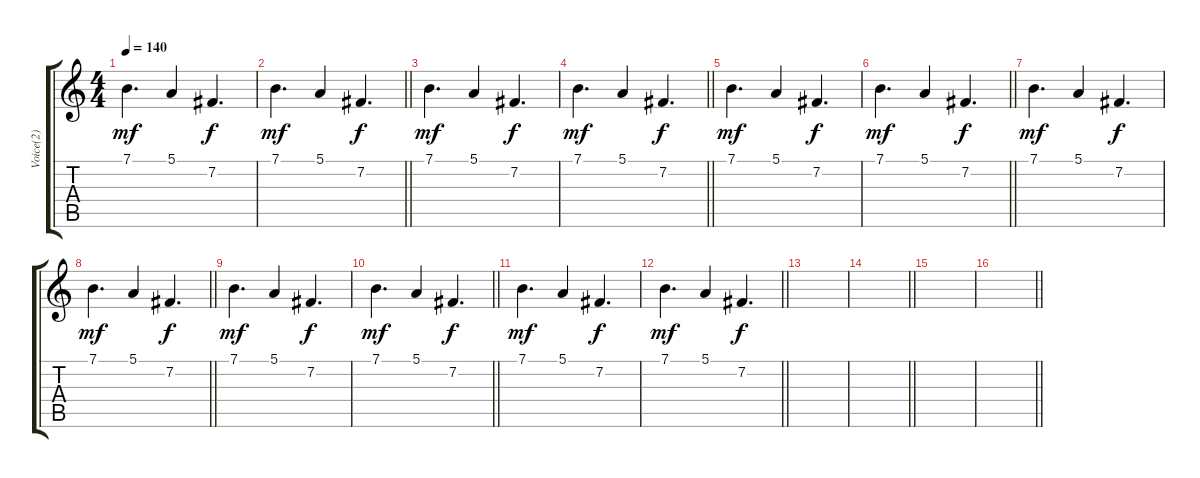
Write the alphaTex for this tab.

\track ("Voice(2)" "Voice(2)") {instrument voiceoohs}
\staff {score tabs}
\tuning (E4 B3 G3 D3 A2 E2) {hide}
\ts (4 4)
\tempo 140
\clef g2
\ks c
7.1.4{d dy mf} 5.1.4 7.2.4{d dy f} |
\barLineRight lightlight
7.1.4{d dy mf} 5.1.4 7.2.4{d dy f} |
7.1.4{d dy mf} 5.1.4 7.2.4{d dy f} |
\barLineRight lightlight
7.1.4{d dy mf} 5.1.4 7.2.4{d dy f} |
7.1.4{d dy mf} 5.1.4 7.2.4{d dy f} |
\barLineRight lightlight
7.1.4{d dy mf} 5.1.4 7.2.4{d dy f} |
7.1.4{d dy mf} 5.1.4 7.2.4{d dy f} |
\barLineRight lightlight
7.1.4{d dy mf} 5.1.4 7.2.4{d dy f} |
7.1.4{d dy mf} 5.1.4 7.2.4{d dy f} |
\barLineRight lightlight
7.1.4{d dy mf} 5.1.4 7.2.4{d dy f} |
7.1.4{d dy mf} 5.1.4 7.2.4{d dy f} |
\barLineRight lightlight
7.1.4{d dy mf} 5.1.4 7.2.4{d dy f} |
|
\barLineRight lightlight
|
|
\barLineRight lightlight
